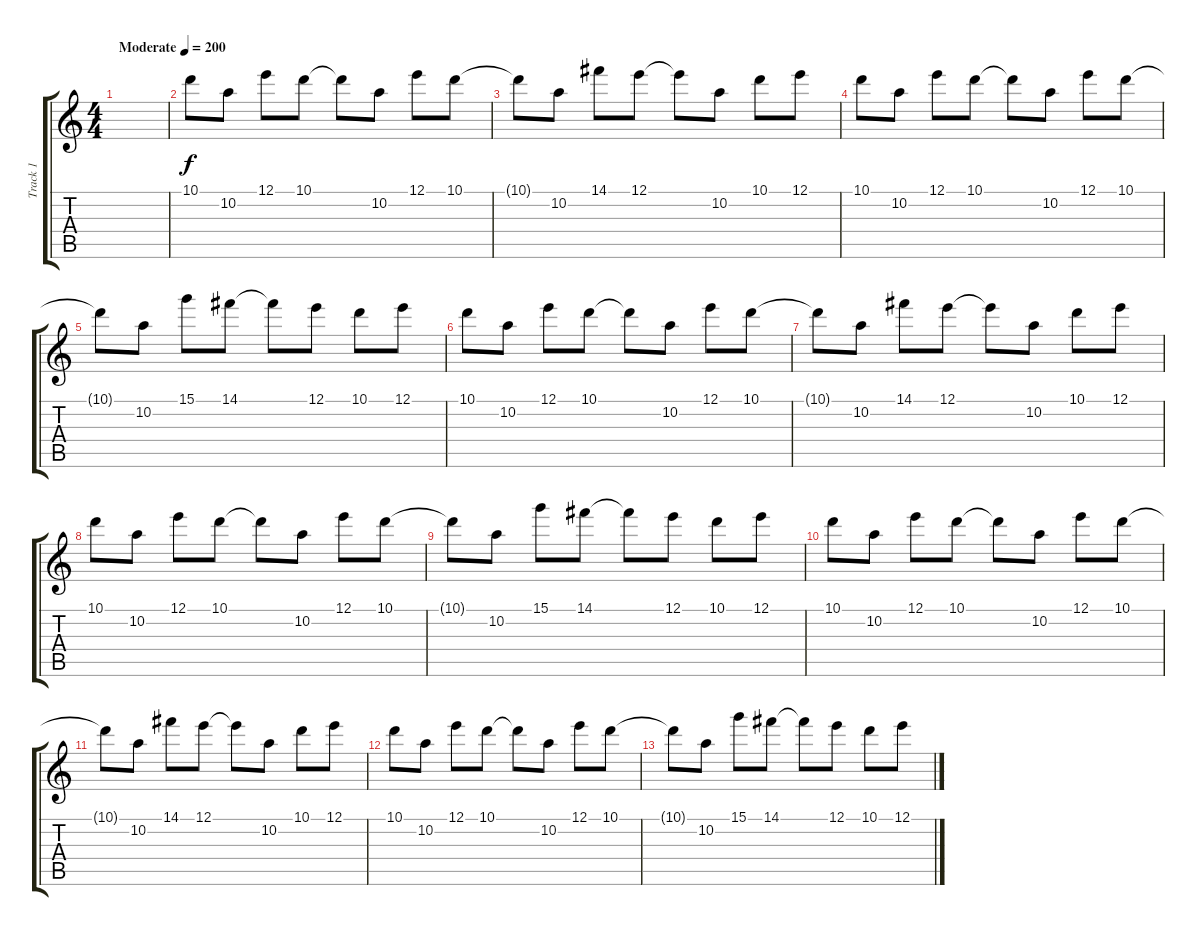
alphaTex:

\track ("Track 1" "Track 1") {instrument overdrivenguitar}
\staff {score tabs}
\tuning (E4 B3 G3 D3 A2 E2) {hide}
\ts (4 4)
\tempo (200 "Moderate")
\clef g2
\ks c
|
10.1.8 10.2.8 12.1.8 10.1.8 10.1{t}.8 10.2.8 12.1.8 10.1.8 |
10.1{t}.8 10.2.8 14.1.8 12.1.8 12.1{t}.8 10.2.8 10.1.8 12.1.8 |
10.1.8 10.2.8 12.1.8 10.1.8 10.1{t}.8 10.2.8 12.1.8 10.1.8 |
10.1{t}.8 10.2.8 15.1.8 14.1.8 14.1{t}.8 12.1.8 10.1.8 12.1.8 |
10.1.8 10.2.8 12.1.8 10.1.8 10.1{t}.8 10.2.8 12.1.8 10.1.8 |
10.1{t}.8 10.2.8 14.1.8 12.1.8 12.1{t}.8 10.2.8 10.1.8 12.1.8 |
10.1.8 10.2.8 12.1.8 10.1.8 10.1{t}.8 10.2.8 12.1.8 10.1.8 |
10.1{t}.8 10.2.8 15.1.8 14.1.8 14.1{t}.8 12.1.8 10.1.8 12.1.8 |
10.1.8 10.2.8 12.1.8 10.1.8 10.1{t}.8 10.2.8 12.1.8 10.1.8 |
10.1{t}.8 10.2.8 14.1.8 12.1.8 12.1{t}.8 10.2.8 10.1.8 12.1.8 |
10.1.8 10.2.8 12.1.8 10.1.8 10.1{t}.8 10.2.8 12.1.8 10.1.8 |
10.1{t}.8 10.2.8 15.1.8 14.1.8 14.1{t}.8 12.1.8 10.1.8 12.1.8
